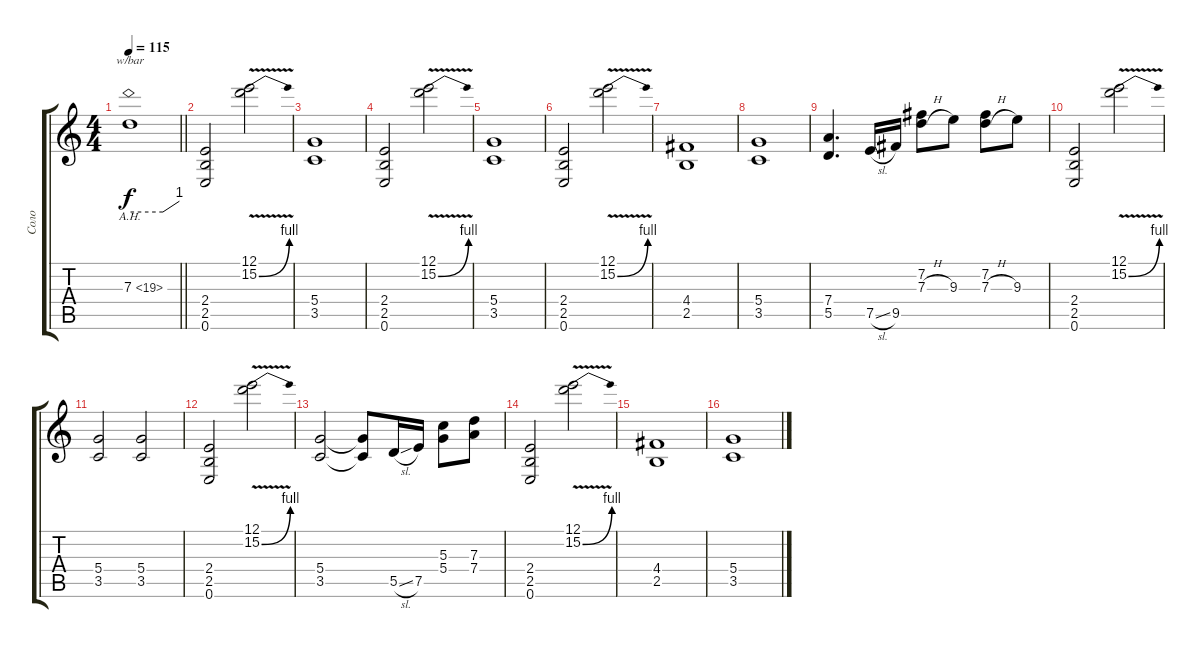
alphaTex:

\track ("Соло" "Соло") {instrument distortionguitar}
\staff {score tabs}
\tuning (E4 B3 G3 D3 A2 E2) {hide}
\ts (4 4)
\tempo 115
\clef g2
\barLineRight lightlight
\ks c
7.3{ah 12}.1{tbe (custom default 0 0 40 0 60 4) dy f} |
(2.4 2.5 0.6).2 (12.1 15.2{be (bend 0 0 60 4) v}).2 |
(5.4 3.5).1 |
(2.4 2.5 0.6).2 (12.1 15.2{be (bend 0 0 60 4) v}).2 |
(5.4 3.5).1 |
(2.4 2.5 0.6).2 (12.1 15.2{be (bend 0 0 60 4) v}).2 |
(4.4 2.5).1 |
(5.4 3.5).1 |
(7.4 5.5).4{d} 7.5{sl}.16 9.5.16 (7.2 7.3{h}).8 9.3.8 (7.2 7.3{h}).8 9.3.8 |
(2.4 2.5 0.6).2 (12.1 15.2{be (bend 0 0 60 4) v}).2 |
(5.4 3.5).2 (5.4 3.5).2 |
(2.4 2.5 0.6).2 (12.1 15.2{be (bend 0 0 60 4) v}).2 |
(5.4 3.5).2 (5.4{t} 3.5{t}).8 5.5{sl}.16 7.5.16 (5.3 5.4).8 (7.3 7.4).8 |
(2.4 2.5 0.6).2 (12.1 15.2{be (bend 0 0 60 4) v}).2 |
(4.4 2.5).1 |
(5.4 3.5).1
